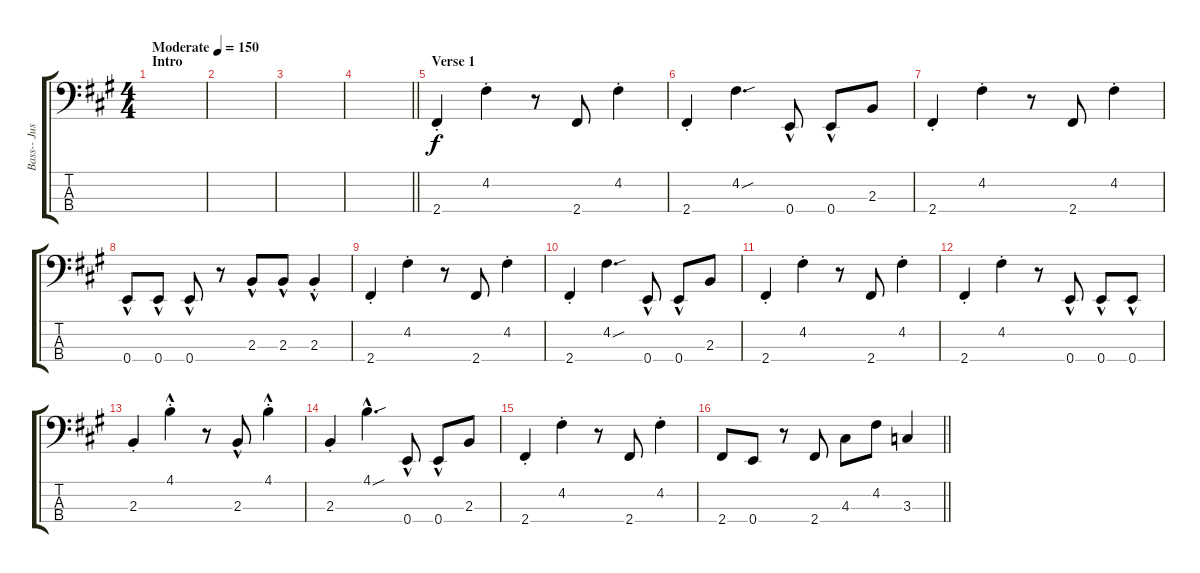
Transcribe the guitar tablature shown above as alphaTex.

\track ("Bass-- Justin San Souci" "Bass-- Jus") {instrument electricbassfinger}
\staff {score tabs}
\tuning (G2 D2 A1 E1) {hide}
\ts (4 4)
\section ("" "Intro")
\tempo (150 "Moderate")
\clef f4
\ks a
|
|
|
\barLineRight lightlight
|
\section ("" "Verse 1")
2.4{st}.4 4.2{st}.4 r.8 2.4.8 4.2{st}.4 |
2.4{st}.4 4.2{sou}.4{d} 0.4{hac}.8 0.4{hac}.8 2.3.8 |
2.4{st}.4 4.2{st}.4 r.8 2.4.8 4.2{st}.4 |
0.4{hac}.8 0.4{hac}.8 0.4{hac}.8 r.8 2.3{hac}.8 2.3{hac}.8 2.3{hac st}.4 |
2.4{st}.4 4.2{st}.4 r.8 2.4.8 4.2{st}.4 |
2.4{st}.4 4.2{sou}.4{d} 0.4{hac}.8 0.4{hac}.8 2.3.8 |
2.4{st}.4 4.2{st}.4 r.8 2.4.8 4.2{st}.4 |
2.4{st}.4 4.2{st}.4 r.8 0.4{hac}.8 0.4{hac}.8 0.4{hac}.8 |
2.3{st}.4 4.1{hac st}.4 r.8 2.3{hac}.8 4.1{hac st}.4 |
2.3{st}.4 4.1{sou hac}.4{d} 0.4{hac}.8 0.4{hac}.8 2.3.8 |
2.4{st}.4 4.2{st}.4 r.8 2.4.8 4.2{st}.4 |
\barLineRight lightlight
2.4.8 0.4.8 r.8 2.4.8 4.3.8 4.2.8 3.3.4
